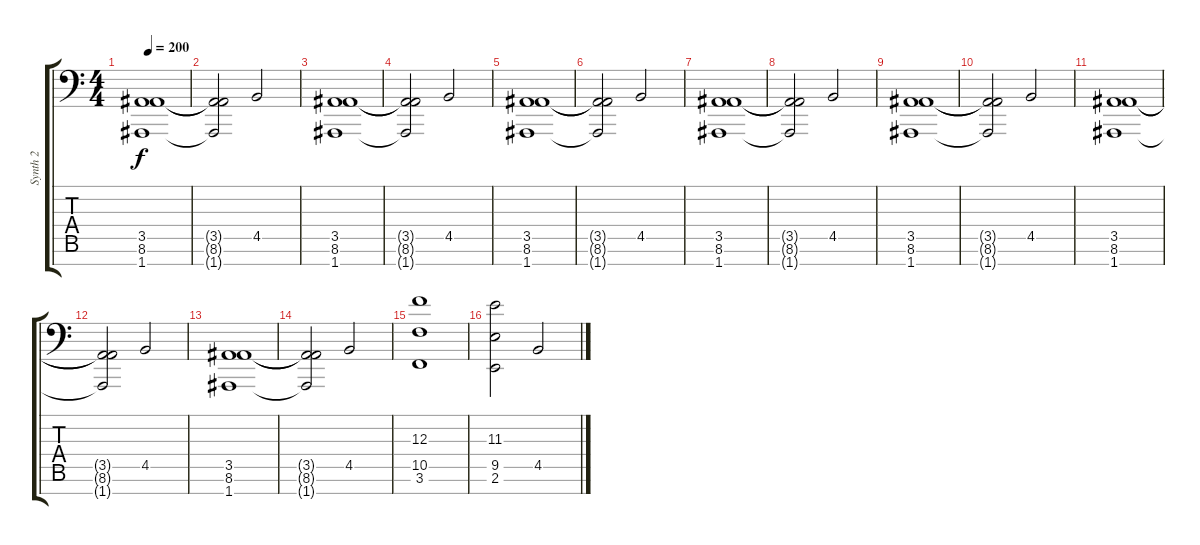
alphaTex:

\track ("Synth 2" "Synth 2") {instrument synthstrings1}
\staff {score tabs}
\tuning (D4 A3 F3 C3 G2 D2 A1) {hide}
\ts (4 4)
\tempo 200
\clef f4
\ks c
(3.5 8.6 1.7).1{dy f} |
(3.5{t} 8.6{t} 1.7{t}).2 4.5.2 |
(3.5 8.6 1.7).1 |
(3.5{t} 8.6{t} 1.7{t}).2 4.5.2 |
(3.5 8.6 1.7).1 |
(3.5{t} 8.6{t} 1.7{t}).2 4.5.2 |
(3.5 8.6 1.7).1 |
(3.5{t} 8.6{t} 1.7{t}).2 4.5.2 |
(3.5 8.6 1.7).1 |
(3.5{t} 8.6{t} 1.7{t}).2 4.5.2 |
(3.5 8.6 1.7).1 |
(3.5{t} 8.6{t} 1.7{t}).2 4.5.2 |
(3.5 8.6 1.7).1 |
(3.5{t} 8.6{t} 1.7{t}).2 4.5.2 |
(12.3 10.5 3.6).1 |
(11.3 9.5 2.6).2 4.5.2
